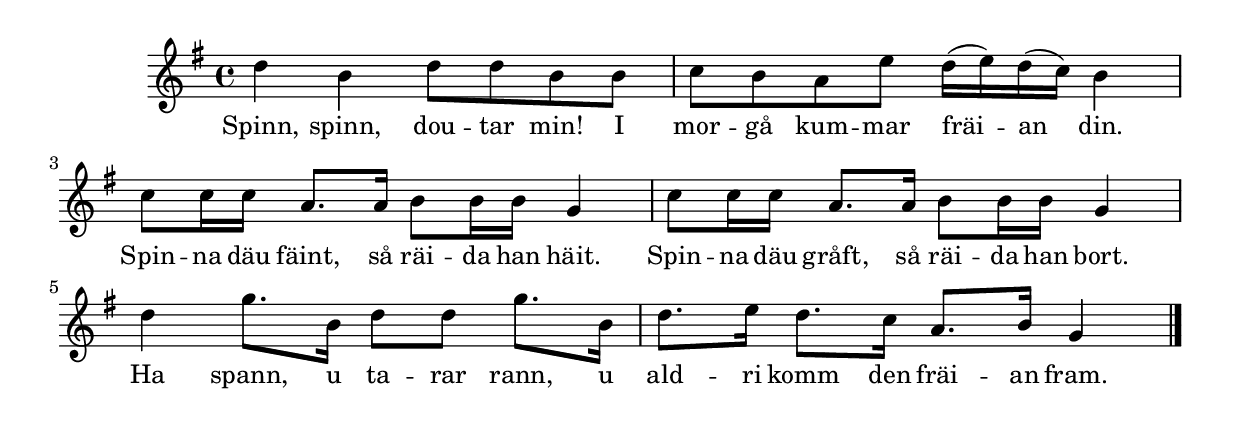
{
\time 4/4
\key g \major

 d''4 b' d''8 d'' b' b'  | 
 c'' b' a' e'' d''16-( e''-) d''-( c''-) b'4  | 
 c''8 c''16 c'' a'8. a'16 b'8 b'16 b' g'4  | 
 c''8 c''16 c'' a'8. a'16 b'8 b'16 b' g'4  | 
 d'' g''8. b'16 d''8 d'' g''8. b'16  | 
 d''8. e''16 d''8. c''16 a'8. b'16 g'4 \bar "|." |
 }
 \addlyrics {
     Spinn, spinn, dou -- tar min! I mor -- gå kum -- mar fräi --  -- an din.
     Spin -- na däu fäint, så räi -- da han häit. Spin -- na däu gråft, så räi -- da han bort.
     Ha spann, u ta -- rar rann, u ald -- ri komm den fräi -- an fram.
}
